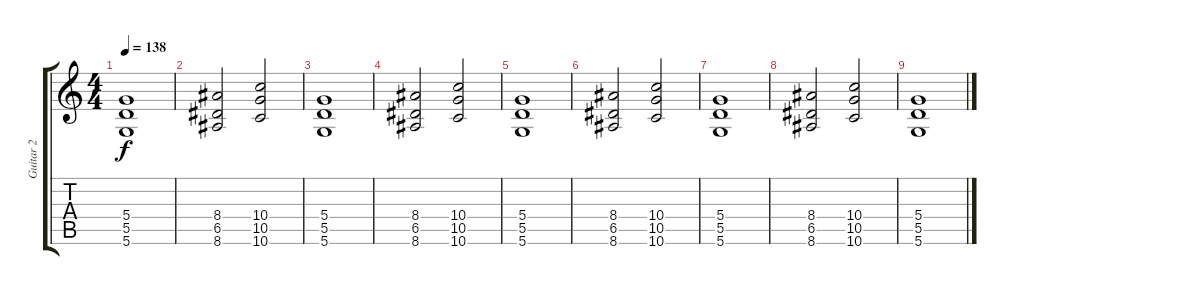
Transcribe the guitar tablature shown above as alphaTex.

\track ("Guitar 2" "Guitar 2") {instrument distortionguitar}
\staff {score tabs}
\tuning (E4 B3 G3 D3 A2 D2) {hide}
\ts (4 4)
\tempo 138
\clef g2
\ks c
(5.4 5.5 5.6).1{dy f} |
(8.4 6.5 8.6).2 (10.4 10.5 10.6).2 |
(5.4 5.5 5.6).1 |
(8.4 6.5 8.6).2 (10.4 10.5 10.6).2 |
(5.4 5.5 5.6).1 |
(8.4 6.5 8.6).2 (10.4 10.5 10.6).2 |
(5.4 5.5 5.6).1 |
(8.4 6.5 8.6).2 (10.4 10.5 10.6).2 |
(5.4 5.5 5.6).1{volume 0}
